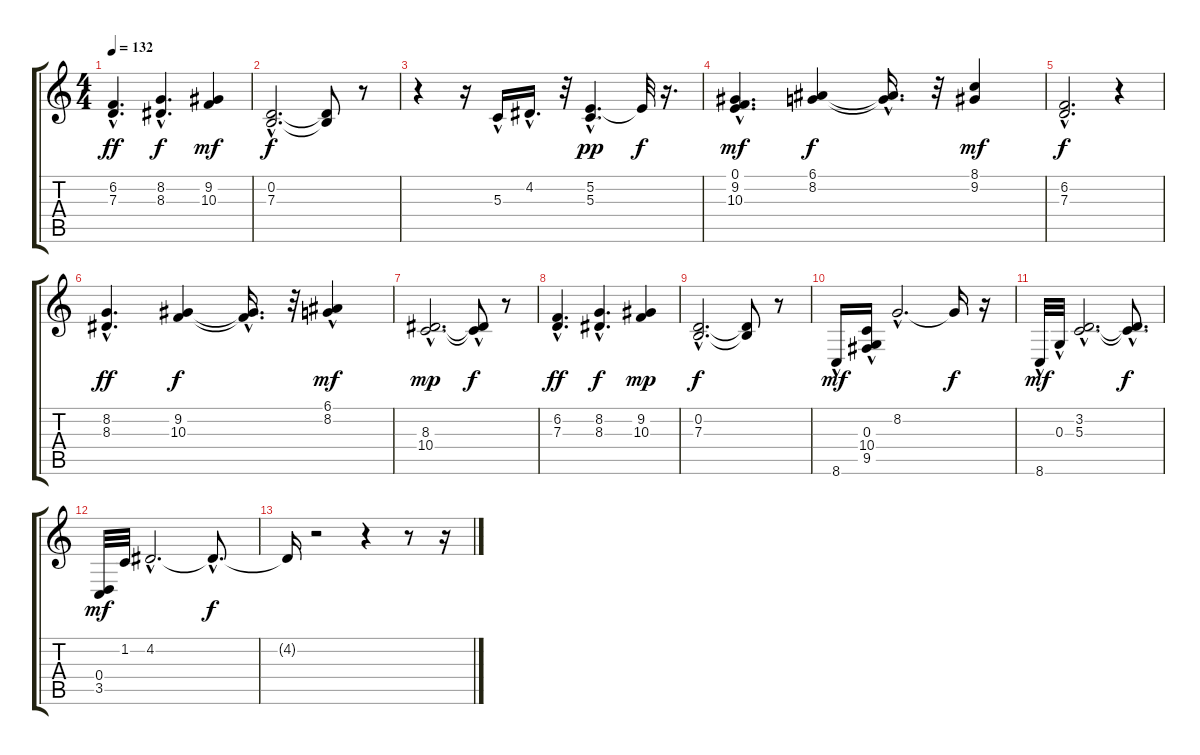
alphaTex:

\track "" {instrument fx8scifi}
\staff {score tabs}
\tuning (E4 B3 G3 D3 A2 E2) {hide}
\ts (4 4)
\tempo 132
\clef g2
\ks c
(6.2{hac} 7.3).4{d dy ff} (8.2 8.3{hac}).4{d dy f} (9.2 10.3).4{dy mf} |
(0.2{hac} 7.3{hac}).2{d dy f} (0.2{t} 7.3{t}).8 r.8 |
r.4 r.16 5.3{hac}.16 4.2{hac}.16{d} r.32 (5.2{hac} 5.3).4{d dy pp} 5.2{t}.32{dy f} r.16{d} |
(0.1 9.2{hac} 10.3{hac}).4{d dy mf} (6.1 8.2).4{dy f} (6.1{hac t} 8.2{hac t}).16{d} r.32 (8.1 9.2).4{dy mf} |
(6.2{hac} 7.3{hac}).2{d dy f} r.4 |
(8.2 8.3{hac}).4{d dy ff} (9.2 10.3).4{dy f} (9.2{hac t} 10.3{hac t}).16{d} r.32 (6.1 8.2{hac}).4{dy mf} |
(8.3{hac} 10.4{hac}).2{d dy mp} (8.3{t} 10.4{hac t}).8{dy f} r.8 |
(6.2{hac} 7.3).4{d dy ff} (8.2 8.3{hac}).4{d dy f} (9.2 10.3).4{dy mp} |
(0.2{hac} 7.3{hac}).2{d dy f} (0.2{t} 7.3{t}).8 r.8 |
8.6{hac}.16{dy mf} (0.3{hac} 10.4{hac} 9.5{hac}).16 8.2{hac}.2{d} 8.2{t}.16{dy f} r.16 |
8.6{hac}.32{dy mf} 0.3{hac}.32 (3.2{hac} 5.3{hac}).2{d} (3.2{hac t} 5.3{t}).8{d dy f} |
(0.4 3.5).32{dy mf} 1.2.32 4.2{hac}.2{d} 4.2{hac t}.8{d dy f} |
4.2{t}.16 r.2 r.4 r.8 r.16
